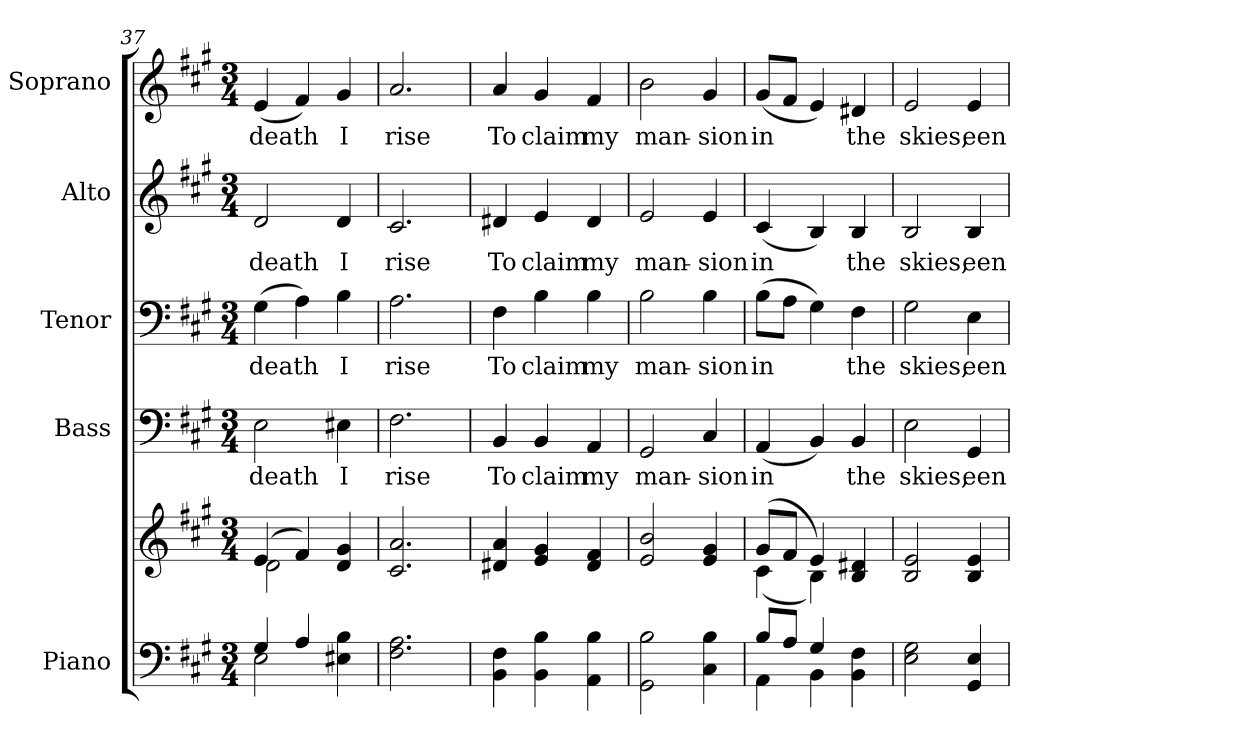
**kern	**kern	**kern	**text	**kern	**text	**kern	**text	**kern	**text
*part5	*part5	*part4	*part4	*part3	*part3	*part2	*part2	*part1	*part1
*staff6	*staff5	*staff4	*staff4	*staff3	*staff3	*staff2	*staff2	*staff1	*staff1
*I"Piano	*	*I"Bass	*	*I"Tenor	*	*I"Alto	*	*I"Soprano	*
*I'Pno.	*	*I'B.	*	*I'T.	*	*I'A.	*	*I'S.	*
!!LO:PB:g=z
*clefF4	*clefG2	*clefF4	*	*clefF4	*	*clefG2	*	*clefG2	*
*k[f#c#g#]	*k[f#c#g#]	*k[f#c#g#]	*	*k[f#c#g#]	*	*k[f#c#g#]	*	*k[f#c#g#]	*
*A:	*A:	*A:	*	*A:	*	*A:	*	*A:	*
*M3/4	*M3/4	*M3/4	*	*M3/4	*	*M3/4	*	*M3/4	*
=37	=37	=37	=37	=37	=37	=37	=37	=37	=37
*^	*^	*	*	*	*	*	*	*	*
!	!	!	!	!	!LO:LY:b:color=#000000	!	!	!	!	!	!
!	!	!	!	!	!	!	!LO:LY:b:color=#000000	!	!	!	!
!	!	!	!	!	!	!	!	!	!LO:LY:b:color=#000000	!	!
!	!	!	!	!	!	!	!	!	!	!	!LO:LY:b:color=#000000
4G#i/	2Ei\	(4ei/	2di\	2Ei\	death	(4G#i\	death	2di/	death	(4ei/	death
4Ai/	.	4f#i/)	.	.	.	4Ai\)	.	.	.	4f#i/)	.
!	!	!	!	!	!LO:LY:b:color=#000000	!	!	!	!	!	!
!	!	!	!	!	!	!	!LO:LY:b:color=#000000	!	!	!	!
!	!	!	!	!	!	!	!	!	!LO:LY:b:color=#000000	!	!
!	!	!	!	!	!	!	!	!	!	!	!LO:LY:b:color=#000000
4E#Xi\ 4Bi	4ryy	4di/ 4g#i	4ryy	4E#Xi\	I	4Bi\	I	4di/	I	4g#i/	I
*v	*v	*	*	*	*	*	*	*	*	*	*
*	*v	*v	*	*	*	*	*	*	*	*
=38	=38	=38	=38	=38	=38	=38	=38	=38	=38
*^	*^	*	*	*	*	*	*	*	*
!	!	!	!	!	!LO:LY:b:color=#000000	!	!	!	!	!	!
*v	*v	*	*	*	*	*	*	*	*	*	*
*	*v	*v	*	*	*	*	*	*	*	*
*^	*^	*	*	*	*	*	*	*	*
!	!	!	!	!	!	!	!LO:LY:b:color=#000000	!	!	!	!
*v	*v	*	*	*	*	*	*	*	*	*	*
*	*v	*v	*	*	*	*	*	*	*	*
*^	*^	*	*	*	*	*	*	*	*
!	!	!	!	!	!	!	!	!	!LO:LY:b:color=#000000	!	!
*v	*v	*	*	*	*	*	*	*	*	*	*
*	*v	*v	*	*	*	*	*	*	*	*
*^	*^	*	*	*	*	*	*	*	*
!	!	!	!	!	!	!	!	!	!	!	!LO:LY:b:color=#000000
*v	*v	*	*	*	*	*	*	*	*	*	*
*	*v	*v	*	*	*	*	*	*	*	*
2.F#i\ 2.Ai	2.c#i/ 2.ai	2.F#i\	rise	2.Ai\	rise	2.c#i/	rise	2.ai/	rise
=39	=39	=39	=39	=39	=39	=39	=39	=39	=39
!	!	!	!LO:LY:b:color=#000000	!	!	!	!	!	!
!	!	!	!	!	!LO:LY:b:color=#000000	!	!	!	!
!	!	!	!	!	!	!	!LO:LY:b:color=#000000	!	!
!	!	!	!	!	!	!	!	!	!LO:LY:b:color=#000000
4BBi\ 4F#i	4d#Xi/ 4ai	4BBi/	To	4F#i\	To	4d#Xi/	To	4ai/	To
!	!	!	!LO:LY:b:color=#000000	!	!	!	!	!	!
!	!	!	!	!	!LO:LY:b:color=#000000	!	!	!	!
!	!	!	!	!	!	!	!LO:LY:b:color=#000000	!	!
!	!	!	!	!	!	!	!	!	!LO:LY:b:color=#000000
4BBi\ 4Bi	4ei/ 4g#i	4BBi/	claim	4Bi\	claim	4ei/	claim	4g#i/	claim
!	!	!	!LO:LY:b:color=#000000	!	!	!	!	!	!
!	!	!	!	!	!LO:LY:b:color=#000000	!	!	!	!
!	!	!	!	!	!	!	!LO:LY:b:color=#000000	!	!
!	!	!	!	!	!	!	!	!	!LO:LY:b:color=#000000
4AAi\ 4Bi	4d#i/ 4f#i	4AAi/	my	4Bi\	my	4d#i/	my	4f#i/	my
!!LO:PB:g=z
=40	=40	=40	=40	=40	=40	=40	=40	=40	=40
!	!	!	!LO:LY:b:color=#000000	!	!	!	!	!	!
!	!	!	!	!	!LO:LY:b:color=#000000	!	!	!	!
!	!	!	!	!	!	!	!LO:LY:b:color=#000000	!	!
!	!	!	!	!	!	!	!	!	!LO:LY:b:color=#000000
2GG#i\ 2Bi	2ei/ 2bi	2GG#i/	man-	2Bi\	man-	2ei/	man-	2bi\	man-
!	!	!	!LO:LY:b:color=#000000	!	!	!	!	!	!
!	!	!	!	!	!LO:LY:b:color=#000000	!	!	!	!
!	!	!	!	!	!	!	!LO:LY:b:color=#000000	!	!
!	!	!	!	!	!	!	!	!	!LO:LY:b:color=#000000
4C#i\ 4Bi	4ei/ 4g#i	4C#i/	-sion	4Bi\	-sion	4ei/	-sion	4g#i/	-sion
=41	=41	=41	=41	=41	=41	=41	=41	=41	=41
*^	*^	*	*	*	*	*	*	*	*
!	!	!	!	!	!LO:LY:b:color=#000000	!	!	!	!	!	!
!	!	!	!	!	!	!	!LO:LY:b:color=#000000	!	!	!	!
!	!	!	!	!	!	!	!	!	!LO:LY:b:color=#000000	!	!
!	!	!	!	!	!	!	!	!	!	!	!LO:LY:b:color=#000000
8Bi/L	4AAi\	(8g#i/L	(4c#i\	(4AAi/	in	(8Bi\L	in	(4c#i/	in	(8g#i/L	in
8Ai/J	.	8f#i/J	.	.	.	8Ai\J	.	.	.	8f#i/J	.
4G#i/	4BBi\	4ei/)	4Bi\)	4BBi/)	.	4G#i\)	.	4Bi/)	.	4ei/)	.
!	!	!	!	!	!LO:LY:b:color=#000000	!	!	!	!	!	!
!	!	!	!	!	!	!	!LO:LY:b:color=#000000	!	!	!	!
!	!	!	!	!	!	!	!	!	!LO:LY:b:color=#000000	!	!
!	!	!	!	!	!	!	!	!	!	!	!LO:LY:b:color=#000000
4BBi\ 4F#i	4ryy	4Bi/ 4d#Xi	4ryy	4BBi/	the	4F#i\	the	4Bi/	the	4d#Xi/	the
*v	*v	*	*	*	*	*	*	*	*	*	*
*	*v	*v	*	*	*	*	*	*	*	*
=42	=42	=42	=42	=42	=42	=42	=42	=42	=42
*^	*^	*	*	*	*	*	*	*	*
!	!	!	!	!	!LO:LY:b:color=#000000	!	!	!	!	!	!
*v	*v	*	*	*	*	*	*	*	*	*	*
*	*v	*v	*	*	*	*	*	*	*	*
*^	*^	*	*	*	*	*	*	*	*
!	!	!	!	!	!	!	!LO:LY:b:color=#000000	!	!	!	!
*v	*v	*	*	*	*	*	*	*	*	*	*
*	*v	*v	*	*	*	*	*	*	*	*
*^	*^	*	*	*	*	*	*	*	*
!	!	!	!	!	!	!	!	!	!LO:LY:b:color=#000000	!	!
*v	*v	*	*	*	*	*	*	*	*	*	*
*	*v	*v	*	*	*	*	*	*	*	*
*^	*^	*	*	*	*	*	*	*	*
!	!	!	!	!	!	!	!	!	!	!	!LO:LY:b:color=#000000
*v	*v	*	*	*	*	*	*	*	*	*	*
*	*v	*v	*	*	*	*	*	*	*	*
2Ei\ 2G#i	2Bi/ 2ei	2Ei\	skies,	2G#i\	skies,	2Bi/	skies,	2ei/	skies,
!	!	!	!LO:LY:b:color=#000000	!	!	!	!	!	!
!	!	!	!	!	!LO:LY:b:color=#000000	!	!	!	!
!	!	!	!	!	!	!	!LO:LY:b:color=#000000	!	!
!	!	!	!	!	!	!	!	!	!LO:LY:b:color=#000000
4GG#i/ 4Ei	4Bi/ 4ei	4GG#i/	een	4Ei\	een	4Bi/	een	4ei/	een
=	=	=	=	=	=	=	=	=	=
*-	*-	*-	*-	*-	*-	*-	*-	*-	*-
